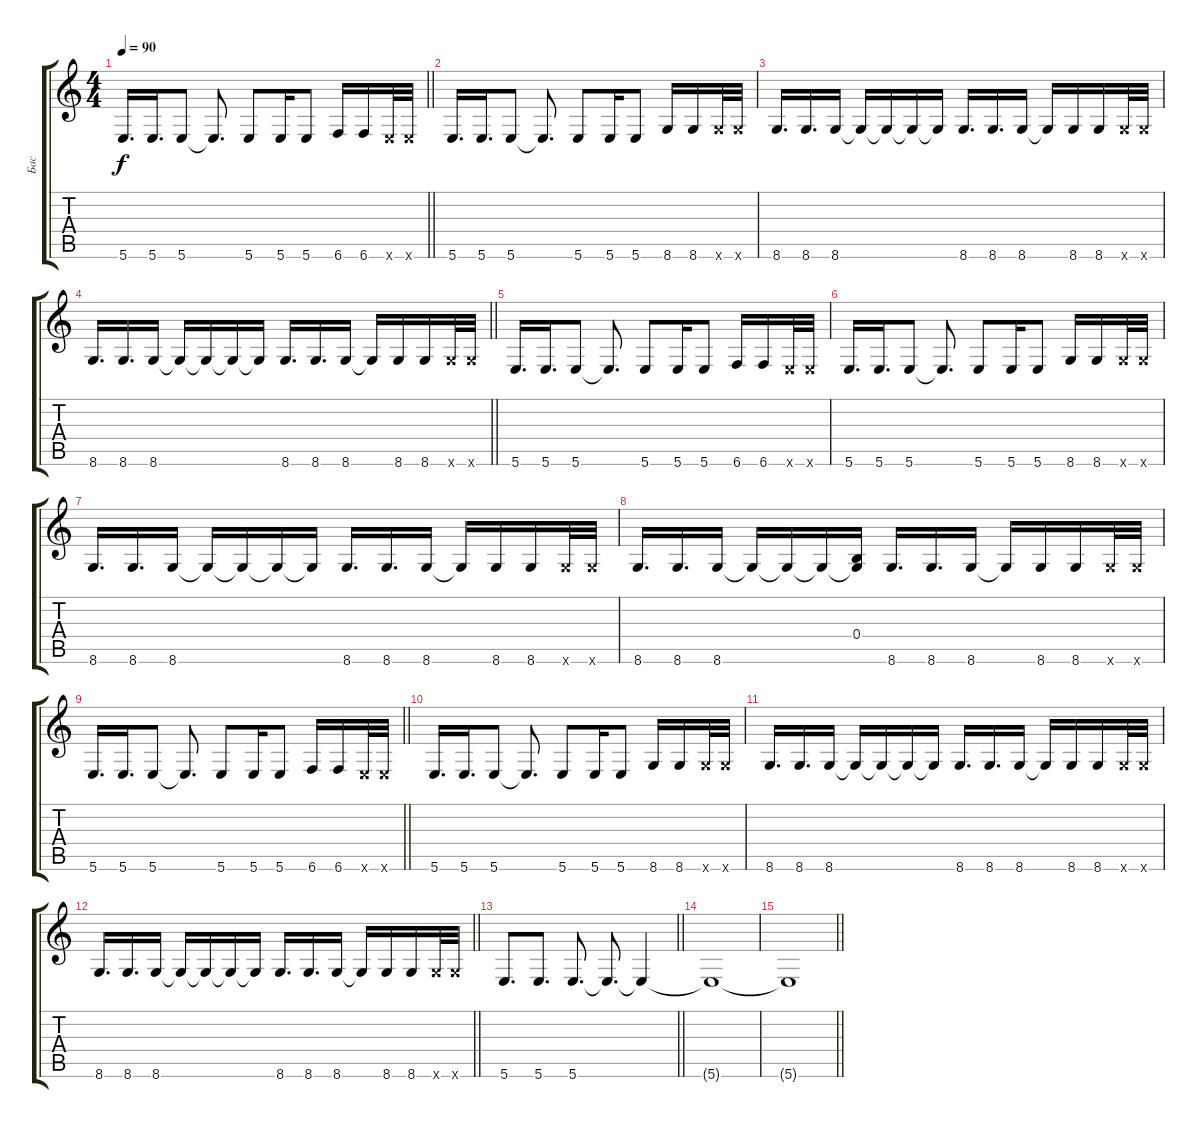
\track ("Бас" "Бас") {instrument electricbassfinger}
\staff {score tabs}
\tuning (Db4 Ab3 E3 B2 Gb2 B1) {hide}
\ts (4 4)
\tempo 90
\clef g2
\barLineRight lightlight
\ks c
5.6.16{d dy f} 5.6.16{d} 5.6.8 5.6{t}.8{d} 5.6.8 5.6.16 5.6.8 6.6.16 6.6.16 5.6{x}.32 5.6{x}.32 |
5.6.16{d} 5.6.16{d} 5.6.8 5.6{t}.8{d} 5.6.8 5.6.16 5.6.8 8.6.16 8.6.16 8.6{x}.32 8.6{x}.32 |
8.6.16{d} 8.6.16{d} 8.6.16 8.6{t}.16 8.6{t}.16 8.6{t}.16 8.6{t}.16 8.6.16{d} 8.6.16{d} 8.6.16 8.6{t}.16 8.6.16 8.6.16 8.6{x}.32 8.6{x}.32 |
\barLineRight lightlight
8.6.16{d} 8.6.16{d} 8.6.16 8.6{t}.16 8.6{t}.16 8.6{t}.16 8.6{t}.16 8.6.16{d} 8.6.16{d} 8.6.16 8.6{t}.16 8.6.16 8.6.16 8.6{x}.32 8.6{x}.32 |
5.6.16{d} 5.6.16{d} 5.6.8 5.6{t}.8{d} 5.6.8 5.6.16 5.6.8 6.6.16 6.6.16 5.6{x}.32 5.6{x}.32 |
5.6.16{d} 5.6.16{d} 5.6.8 5.6{t}.8{d} 5.6.8 5.6.16 5.6.8 8.6.16 8.6.16 8.6{x}.32 8.6{x}.32 |
8.6.16{d} 8.6.16{d} 8.6.16 8.6{t}.16 8.6{t}.16 8.6{t}.16 8.6{t}.16 8.6.16{d} 8.6.16{d} 8.6.16 8.6{t}.16 8.6.16 8.6.16 8.6{x}.32 8.6{x}.32 |
8.6.16{d} 8.6.16{d} 8.6.16 8.6{t}.16 8.6{t}.16 8.6{t}.16 (0.4 8.6{t}).16 8.6.16{d} 8.6.16{d} 8.6.16 8.6{t}.16 8.6.16 8.6.16 8.6{x}.32 8.6{x}.32 |
\barLineRight lightlight
5.6.16{d} 5.6.16{d} 5.6.8 5.6{t}.8{d} 5.6.8 5.6.16 5.6.8 6.6.16 6.6.16 5.6{x}.32 5.6{x}.32 |
5.6.16{d} 5.6.16{d} 5.6.8 5.6{t}.8{d} 5.6.8 5.6.16 5.6.8 8.6.16 8.6.16 8.6{x}.32 8.6{x}.32 |
8.6.16{d} 8.6.16{d} 8.6.16 8.6{t}.16 8.6{t}.16 8.6{t}.16 8.6{t}.16 8.6.16{d} 8.6.16{d} 8.6.16 8.6{t}.16 8.6.16 8.6.16 8.6{x}.32 8.6{x}.32 |
\barLineRight lightlight
8.6.16{d} 8.6.16{d} 8.6.16 8.6{t}.16 8.6{t}.16 8.6{t}.16 8.6{t}.16 8.6.16{d} 8.6.16{d} 8.6.16 8.6{t}.16 8.6.16 8.6.16 8.6{x}.32 8.6{x}.32 |
\barLineRight lightlight
5.6.8{d} 5.6.8{d} 5.6.8{d} 5.6{t}.8{d} 5.6{t}.4 |
5.6{t}.1{volume 0} |
\barLineRight lightlight
5.6{t}.1
